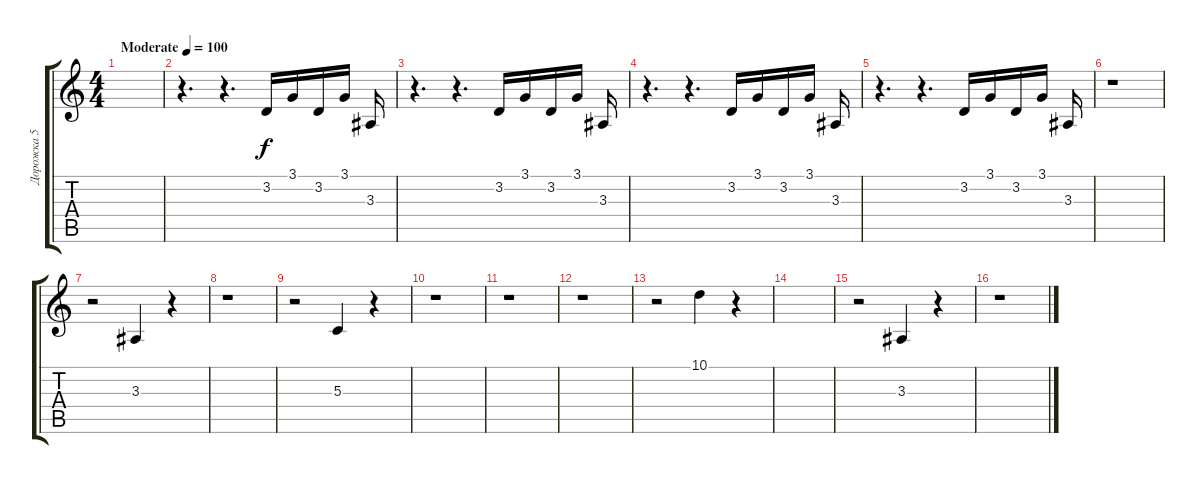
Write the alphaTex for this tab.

\track ("Дорожка 5" "Дорожка 5") {instrument fx7echoes}
\staff {score tabs}
\tuning (E4 B3 G3 D3 A2 E2) {hide}
\ts (4 4)
\tempo (100 "Moderate")
\clef g2
\ks c
|
r.4{d} r.4{d} 3.2.16 3.1.16 3.2.16 3.1.16 3.3.16 |
r.4{d} r.4{d} 3.2.16 3.1.16 3.2.16 3.1.16 3.3.16 |
r.4{d} r.4{d} 3.2.16 3.1.16 3.2.16 3.1.16 3.3.16 |
r.4{d} r.4{d} 3.2.16 3.1.16 3.2.16 3.1.16 3.3.16 |
r.1 |
r.2 3.3.4 r.4 |
r.1 |
r.2 5.3.4 r.4 |
r.1 |
r.1 |
r.1 |
r.2 10.1.4 r.4 |
|
r.2 3.3.4 r.4 |
r.1
